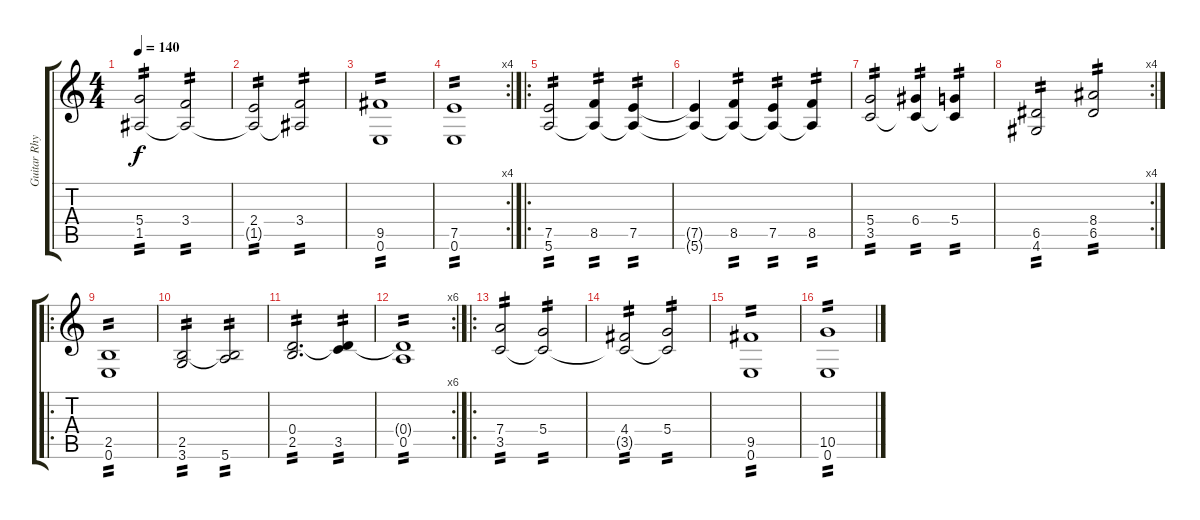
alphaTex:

\track ("Guitar Rhytmic" "Guitar Rhy") {instrument distortionguitar}
\staff {score tabs}
\tuning (E4 B3 G3 D3 A2 E2) {hide}
\ts (4 4)
\tempo 140
\clef g2
\ks c
(5.4 1.5).2{tp 2 dy f} (3.4 1.5{t}).2{tp 2} |
(2.4 1.5{t}).2{tp 2} (3.4 1.5{t}).2{tp 2} |
(9.5 0.6).1{tp 2} |
\rc 4
(7.5 0.6).1{tp 2} |
\ro
(7.5 5.6).2{tp 2} (8.5 5.6{t}).4{tp 2} (7.5 5.6{t}).4{tp 2} |
(7.5{t} 5.6{t}).4 (8.5 5.6{t}).4{tp 2} (7.5 5.6{t}).4{tp 2} (8.5 5.6{t}).4{tp 2} |
(5.4 3.5).2{tp 2} (6.4 3.5{t}).4{tp 2} (5.4 3.5{t}).4{tp 2} |
\rc 4
(6.5 4.6).2{tp 2} (8.4 6.5).2{tp 2} |
\ro
(2.5 0.6).1{tp 2} |
(2.5 3.6).2{tp 2} (2.5{t} 5.6).2{tp 2} |
(0.4 2.5).2{d tp 2} (0.4{t} 3.5).4{tp 2} |
\rc 6
(0.4{t} 0.5).1{tp 2} |
\ro
(7.4 3.5).2{tp 2} (5.4 3.5{t}).2{tp 2} |
(4.4 3.5{t}).2{tp 2} (5.4 3.5{t}).2{tp 2} |
(9.5 0.6).1{tp 2} |
(10.5 0.6).1{tp 2}
